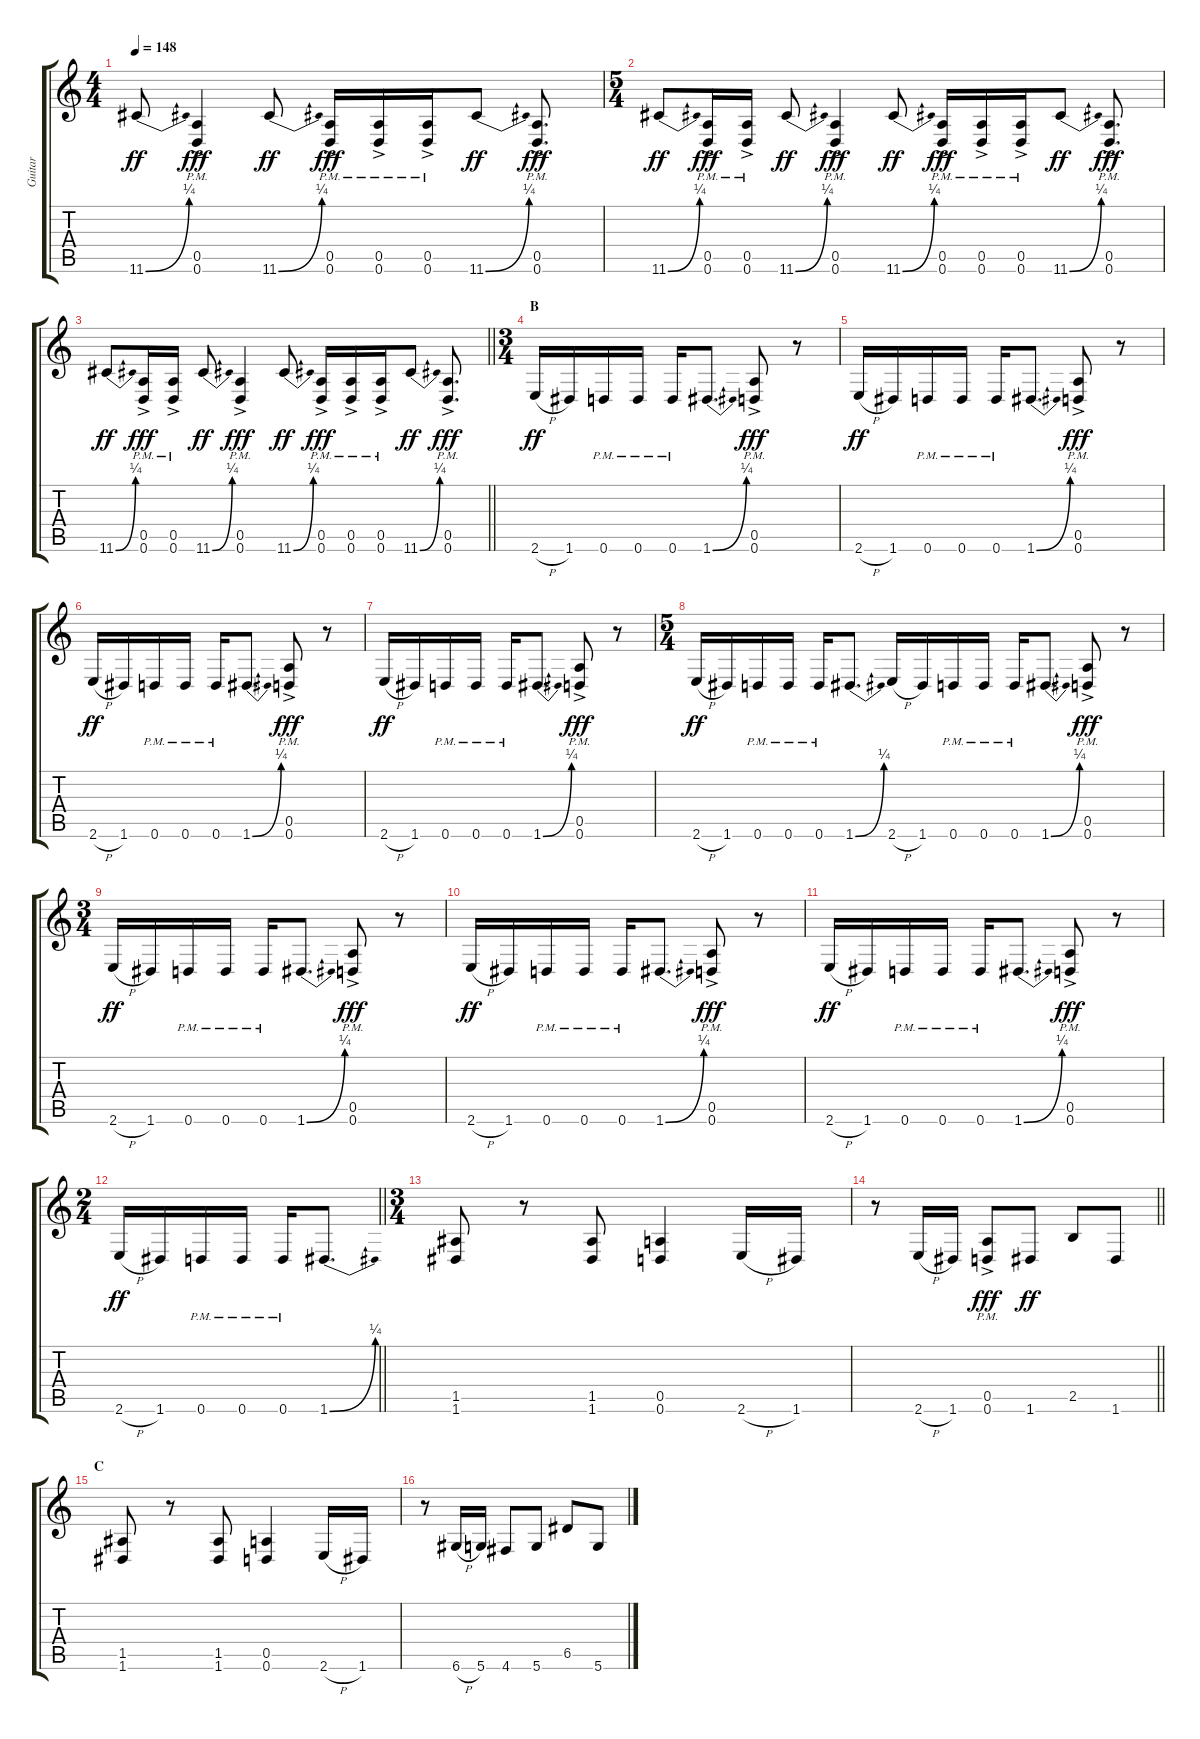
\track ("Guitar" "Guitar") {instrument distortionguitar}
\staff {score tabs}
\tuning (E4 B3 G3 D3 A2 D2) {hide}
\ts (4 4)
\tempo 148
\clef g2
\ks c
11.6{be (bend 0 0 60 1)}.8{dy ff} (0.5{ac pm} 0.6{ac pm}).4{dy fff} 11.6{be (bend 0 0 60 1)}.8{dy ff} (0.5{ac pm} 0.6{ac pm}).16{dy fff} (0.5{ac pm} 0.6{ac pm}).16 (0.5{ac pm} 0.6{ac pm}).16 11.6{be (bend 0 0 60 1)}.8{dy ff} (0.5{ac pm} 0.6{ac pm}).8{d dy fff} |
\ts (5 4)
11.6{be (bend 0 0 60 1)}.8{dy ff} (0.5{ac pm} 0.6{ac pm}).16{dy fff} (0.5{ac pm} 0.6{ac pm}).16 11.6{be (bend 0 0 60 1)}.8{dy ff} (0.5{ac pm} 0.6{ac pm}).4{dy fff} 11.6{be (bend 0 0 60 1)}.8{dy ff} (0.5{ac pm} 0.6{ac pm}).16{dy fff} (0.5{ac pm} 0.6{ac pm}).16 (0.5{ac pm} 0.6{ac pm}).16 11.6{be (bend 0 0 60 1)}.8{dy ff} (0.5{ac pm} 0.6{ac pm}).8{d dy fff} |
\barLineRight lightlight
11.6{be (bend 0 0 60 1)}.8{dy ff} (0.5{ac pm} 0.6{ac pm}).16{dy fff} (0.5{ac pm} 0.6{ac pm}).16 11.6{be (bend 0 0 60 1)}.8{dy ff} (0.5{ac pm} 0.6{ac pm}).4{dy fff} 11.6{be (bend 0 0 60 1)}.8{dy ff} (0.5{ac pm} 0.6{ac pm}).16{dy fff} (0.5{ac pm} 0.6{ac pm}).16 (0.5{ac pm} 0.6{ac pm}).16 11.6{be (bend 0 0 60 1)}.8{dy ff} (0.5{ac pm} 0.6{ac pm}).8{d dy fff} |
\ts (3 4)
\section ("" "B")
2.6{h}.16{dy ff} 1.6.16 0.6{pm}.16 0.6{pm}.16 0.6{pm}.16 1.6{be (bend 0 0 60 1)}.8{d} (0.5{ac pm} 0.6{ac pm}).8{dy fff} r.8 |
2.6{h}.16{dy ff} 1.6.16 0.6{pm}.16 0.6{pm}.16 0.6{pm}.16 1.6{be (bend 0 0 60 1)}.8{d} (0.5{ac pm} 0.6{ac pm}).8{dy fff} r.8 |
2.6{h}.16{dy ff} 1.6.16 0.6{pm}.16 0.6{pm}.16 0.6{pm}.16 1.6{be (bend 0 0 60 1)}.8{d} (0.5{ac pm} 0.6{ac pm}).8{dy fff} r.8 |
2.6{h}.16{dy ff} 1.6.16 0.6{pm}.16 0.6{pm}.16 0.6{pm}.16 1.6{be (bend 0 0 60 1)}.8{d} (0.5{ac pm} 0.6{ac pm}).8{dy fff} r.8 |
\ts (5 4)
2.6{h}.16{dy ff} 1.6.16 0.6{pm}.16 0.6{pm}.16 0.6{pm}.16 1.6{be (bend 0 0 60 1)}.8{d} 2.6{h}.16 1.6.16 0.6{pm}.16 0.6{pm}.16 0.6{pm}.16 1.6{be (bend 0 0 60 1)}.8{d} (0.5{ac pm} 0.6{ac pm}).8{dy fff} r.8 |
\ts (3 4)
2.6{h}.16{dy ff} 1.6.16 0.6{pm}.16 0.6{pm}.16 0.6{pm}.16 1.6{be (bend 0 0 60 1)}.8{d} (0.5{ac pm} 0.6{ac pm}).8{dy fff} r.8 |
2.6{h}.16{dy ff} 1.6.16 0.6{pm}.16 0.6{pm}.16 0.6{pm}.16 1.6{be (bend 0 0 60 1)}.8{d} (0.5{ac pm} 0.6{ac pm}).8{dy fff} r.8 |
2.6{h}.16{dy ff} 1.6.16 0.6{pm}.16 0.6{pm}.16 0.6{pm}.16 1.6{be (bend 0 0 60 1)}.8{d} (0.5{ac pm} 0.6{ac pm}).8{dy fff} r.8 |
\ts (2 4)
\barLineRight lightlight
2.6{h}.16{dy ff} 1.6.16 0.6{pm}.16 0.6{pm}.16 0.6{pm}.16 1.6{be (bend 0 0 60 1)}.8{d} |
\ts (3 4)
\section ("" "")
(1.5 1.6).8 r.8 (1.5 1.6).8 (0.5 0.6).4 2.6{h}.16 1.6.16 |
\barLineRight lightlight
r.8 2.6{h}.16 1.6.16 (0.5{ac pm} 0.6{ac pm}).8{dy fff} 1.6.8{dy ff} 2.5.8 1.6.8 |
\section ("" "C")
(1.5 1.6).8 r.8 (1.5 1.6).8 (0.5 0.6).4 2.6{h}.16 1.6.16 |
r.8 6.6{h}.16 5.6.16 4.6.8 5.6.8 6.5.8 5.6.8
